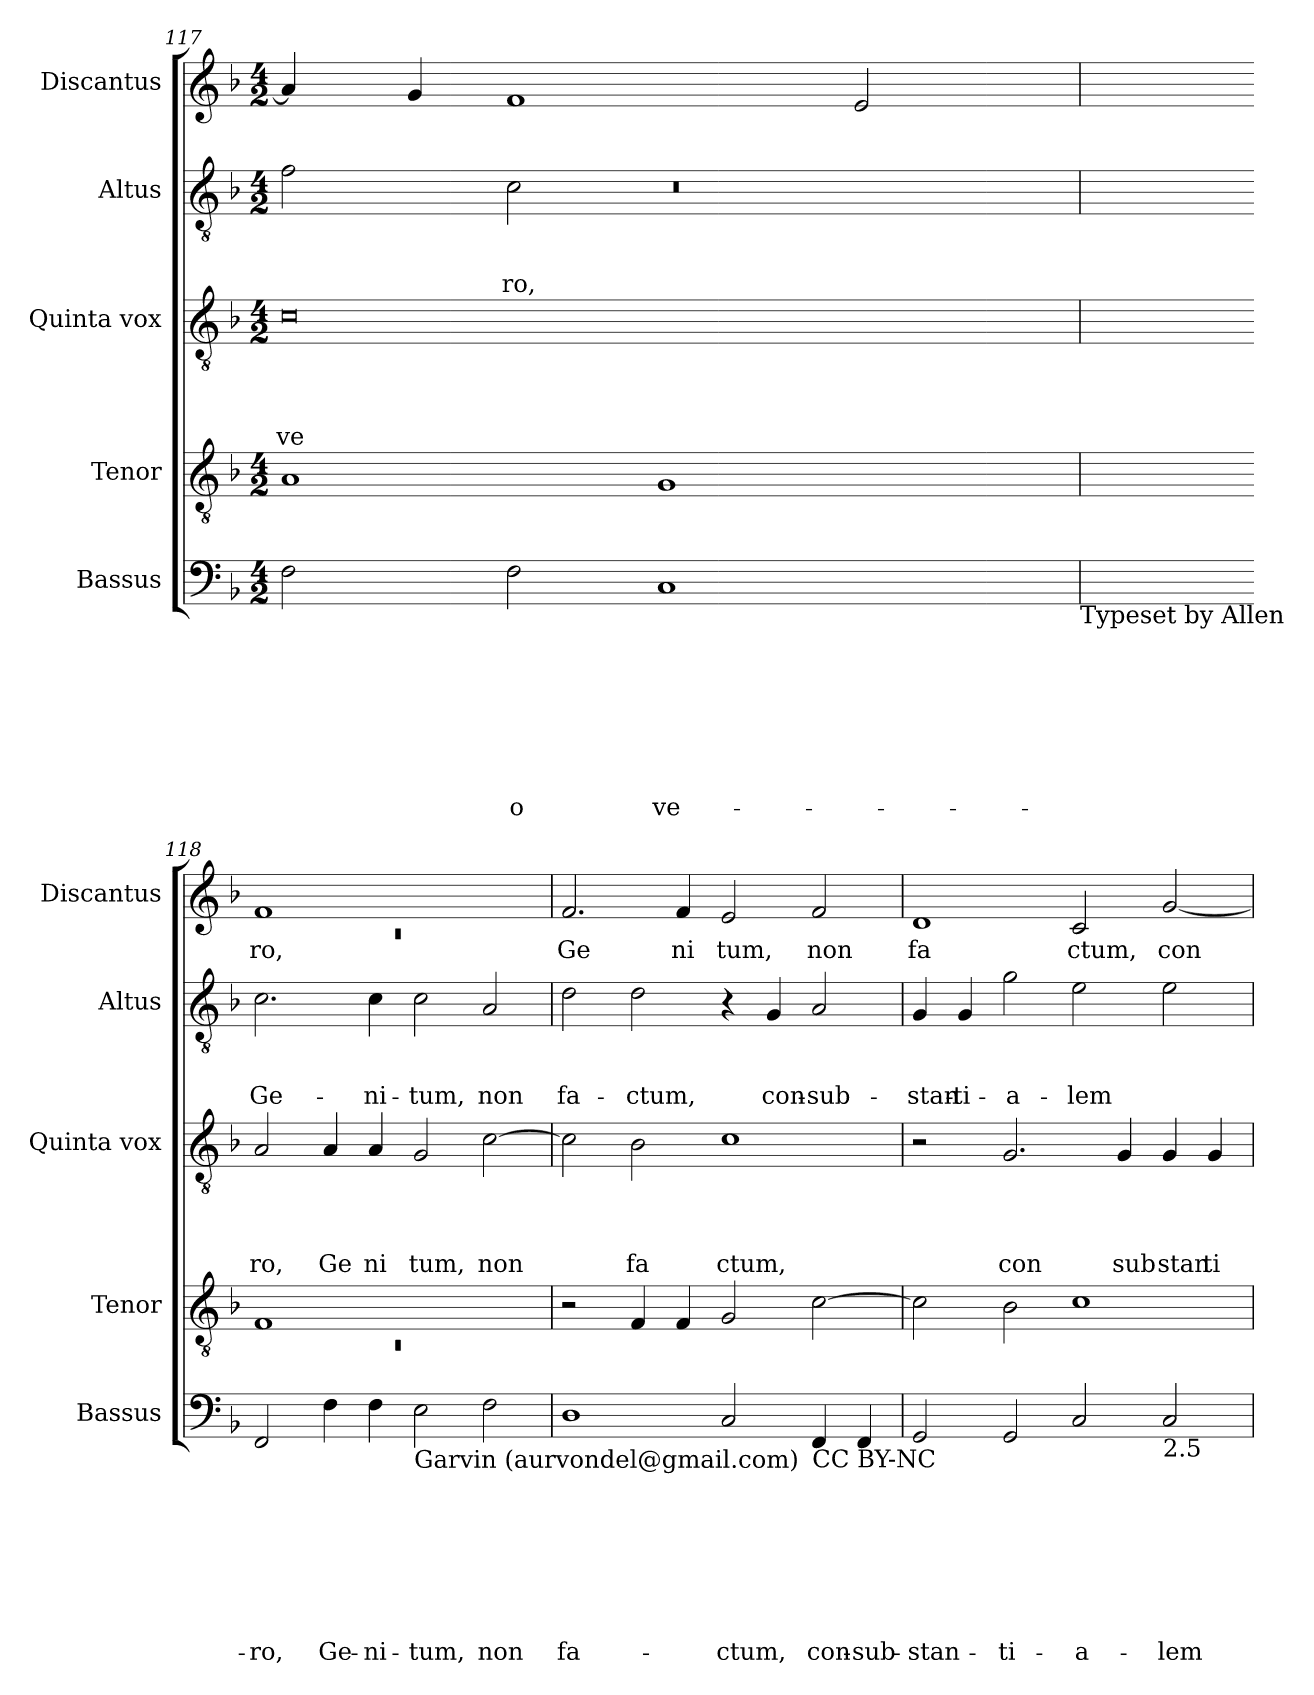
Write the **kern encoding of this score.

**kern	**text	**text	**text	**text	**text	**text	**text	**text	**kern	**kern	**text	**text	**text	**text	**kern	**text	**text	**text	**kern	**text
*part5	*part5	*part5	*part5	*part5	*part5	*part5	*part5	*part5	*part4	*part3	*part3	*part3	*part3	*part3	*part2	*part2	*part2	*part2	*part1	*part1
*staff5	*staff5	*staff5	*staff5	*staff5	*staff5	*staff5	*staff5	*staff5	*staff4	*staff3	*staff3	*staff3	*staff3	*staff3	*staff2	*staff2	*staff2	*staff2	*staff1	*staff1
*I"Bassus	*	*	*	*	*	*	*	*	*I"Tenor	*I"Quinta vox	*	*	*	*	*I"Altus	*	*	*	*I"Discantus	*
*I'Bassus	*	*	*	*	*	*	*	*	*I'Tenor	*I'Quinta vox	*	*	*	*	*I'Altus	*	*	*	*I'Discantus	*
!!LO:LB:g=z
*clefF4	*	*	*	*	*	*	*	*	*clefGv2	*clefGv2	*	*	*	*	*clefGv2	*	*	*	*clefG2	*
*ITrd-3c-5	*	*	*	*	*	*	*	*	*ITrd-3c-5	*	*	*	*	*	*ITrd-3c-5	*	*	*	*ITrd-3c-5	*
*k[b-e-]	*	*	*	*	*	*	*	*	*k[b-e-]	*k[b-]	*	*	*	*	*k[b-e-]	*	*	*	*k[b-e-]	*
*B-:	*	*	*	*	*	*	*	*	*B-:	*F:	*	*	*	*	*B-:	*	*	*	*B-:	*
*M4/2	*	*	*	*	*	*	*	*	*M4/2	*M4/2	*	*	*	*	*M4/2	*	*	*	*M4/2	*
=117	=117	=117	=117	=117	=117	=117	=117	=117	=117	=117	=117	=117	=117	=117	=117	=117	=117	=117	=117	=117
*	*	*	*	*	*	*	*	*	*	*	*	*	*	*	*^	*	*	*	*	*
*	*	*	*	*	*	*	*	*	*	*	*	*	*	*	*	*^	*	*	*	*	*
!	!	!	!	!	!	!	!	!	!	!	!	!	!	!LO:LY:b	!	!	!LO:N:vis=1	!	!	!	!	!
2B-\	.	.	.	.	.	.	.	.	1d	0c	.	.	.	ve	8.ryy	2b-\	0r	.	.	.	4dd/]	.
.	.	.	.	.	.	.	.	.	.	.	.	.	.	.	1ryy	.	.	.	.	.	.	.
.	.	.	.	.	.	.	.	.	.	.	.	.	.	.	.	.	.	.	.	.	4cc/	.
!	!	!	!	!	!	!	!	!LO:LY:b	!	!	!	!	!	!	!	!	!	!	!	!LO:LY:b	!	!
2B-\	.	.	.	.	.	.	.	-o	.	.	.	.	.	.	.	2f\	.	.	.	-ro,	1b-	.
!	!	!	!	!	!	!	!	!LO:LY:b	!	!	!	!	!	!	!	!	!	!	!	!	!	!
1F	.	.	.	.	.	.	.	ve-	1c	.	.	.	.	.	.	1ryy	.	.	.	.	.	.
.	.	.	.	.	.	.	.	.	.	.	.	.	.	.	2ryy	.	.	.	.	.	.	.
.	.	.	.	.	.	.	.	.	.	.	.	.	.	.	.	.	.	.	.	.	2a/	.
.	.	.	.	.	.	.	.	.	.	.	.	.	.	.	4ryy	.	.	.	.	.	.	.
.	.	.	.	.	.	.	.	.	.	.	.	.	.	.	16ryy	.	.	.	.	.	.	.
*	*	*	*	*	*	*	*	*	*	*	*	*	*	*	*v	*v	*v	*	*	*	*	*
!LO:TX:b:t=Typeset by Allen	!	!	!	!	!	!	!	!	!	!	!	!	!	!	!	!	!	!	!	!
=118	=118	=118	=118	=118	=118	=118	=118	=118	=118	=118	=118	=118	=118	=118	=118	=118	=118	=118	=118	=118
*	*	*	*	*	*	*	*	*	*^	*	*	*	*	*	*	*	*	*	*^	*
!	!	!	!	!	!	!	!	!LO:LY:b	!	!LO:N:vis=1	!	!	!	!	!LO:LY:b	!	!	!	!LO:LY:b	!	!LO:N:vis=1	!LO:LY:b
2BB-/	.	.	.	.	.	.	.	-ro,	1B-	0rC	2A/	.	.	.	ro,	2.f\	.	.	Ge-	1b-	0rc	ro,
!	!	!	!	!	!	!	!	!LO:LY:b	!	!	!	!	!	!	!LO:LY:b	!	!	!	!	!	!	!
4B-\	.	.	.	.	.	.	.	Ge-	.	.	4A/	.	.	.	Ge	.	.	.	.	.	.	.
!	!	!	!	!	!	!	!	!LO:LY:b	!	!	!	!	!	!	!LO:LY:b	!	!	!	!LO:LY:b	!	!	!
4B-\	.	.	.	.	.	.	.	-ni-	.	.	4A/	.	.	.	ni	4f\	.	.	-ni-	.	.	.
!LO:TX:b:t=Garvin (aurvondel@gmail.com)	!	!	!	!	!	!	!	!	!	!	!	!	!	!	!	!	!	!	!	!	!	!
!	!	!	!	!	!	!	!	!LO:LY:b	!	!	!	!	!	!	!LO:LY:b	!	!	!	!LO:LY:b	!	!	!
2A\	.	.	.	.	.	.	.	-tum,	1ryy	.	2G/	.	.	.	tum,	2f\	.	.	-tum,	1ryy	.	.
!	!	!	!	!	!	!	!	!LO:LY:b	!	!	!	!	!	!	!LO:LY:b	!	!	!	!LO:LY:b	!	!	!
2B-\	.	.	.	.	.	.	.	non	.	.	[>2c\	.	.	.	non	2d/	.	.	non	.	.	.
*	*	*	*	*	*	*	*	*	*v	*v	*	*	*	*	*	*	*	*	*	*v	*v	*
=119	=119	=119	=119	=119	=119	=119	=119	=119	=119	=119	=119	=119	=119	=119	=119	=119	=119	=119	=119	=119
!	!	!	!	!	!	!	!	!LO:LY:b	!	!	!	!	!	!	!	!	!	!LO:LY:b	!	!LO:LY:b
1G	.	.	.	.	.	.	.	fa-	2r	2c\]	.	.	.	.	2g\	.	.	fa-	2.b-/	Ge
!	!	!	!	!	!	!	!	!	!	!	!	!	!	!LO:LY:b	!	!	!	!LO:LY:b	!	!
.	.	.	.	.	.	.	.	.	4B-/	2B-\	.	.	.	fa	2g\	.	.	-ctum,	.	.
!	!	!	!	!	!	!	!	!	!	!	!	!	!	!	!	!	!	!	!	!LO:LY:b
.	.	.	.	.	.	.	.	.	4B-/	.	.	.	.	.	.	.	.	.	4b-/	ni
!	!	!	!	!	!	!	!	!LO:LY:b	!	!	!	!	!	!LO:LY:b	!	!	!	!	!	!LO:LY:b
2F/	.	.	.	.	.	.	.	-ctum,	2c/	1c	.	.	.	ctum,	4r	.	.	.	2a/	tum,
!	!	!	!	!	!	!	!	!	!	!	!	!	!	!	!	!	!	!LO:LY:b	!	!
.	.	.	.	.	.	.	.	.	.	.	.	.	.	.	4c/	.	.	con-	.	.
!LO:TX:b:t=CC BY-NC	!	!	!	!	!	!	!	!	!	!	!	!	!	!	!	!	!	!	!	!
!	!	!	!	!	!	!	!	!LO:LY:b	!	!	!	!	!	!	!	!	!	!LO:LY:b	!	!LO:LY:b
4BB-/	.	.	.	.	.	.	.	con-	[>2f\	.	.	.	.	.	2d/	.	.	-sub-	2b-/	non
!	!	!	!	!	!	!	!	!LO:LY:b	!	!	!	!	!	!	!	!	!	!	!	!
4BB-/	.	.	.	.	.	.	.	-sub-	.	.	.	.	.	.	.	.	.	.	.	.
=120	=120	=120	=120	=120	=120	=120	=120	=120	=120	=120	=120	=120	=120	=120	=120	=120	=120	=120	=120	=120
!	!	!	!	!	!	!	!	!LO:LY:b	!	!	!	!	!	!	!	!	!	!LO:LY:b	!	!LO:LY:b
2C/	.	.	.	.	.	.	.	-stan-	2f\]	2r	.	.	.	.	4c/	.	.	-stan-	1g	fa
!	!	!	!	!	!	!	!	!	!	!	!	!	!	!	!	!	!	!LO:LY:b	!	!
.	.	.	.	.	.	.	.	.	.	.	.	.	.	.	4c/	.	.	-ti-	.	.
!	!	!	!	!	!	!	!	!LO:LY:b	!	!	!	!	!	!LO:LY:b	!	!	!	!LO:LY:b	!	!
2C/	.	.	.	.	.	.	.	-ti-	2e-\	2.G/	.	.	.	con	2cc\	.	.	-a-	.	.
!	!	!	!	!	!	!	!	!LO:LY:b	!	!	!	!	!	!	!	!	!	!LO:LY:b	!	!LO:LY:b
2F/	.	.	.	.	.	.	.	-a-	1f	.	.	.	.	.	2a\	.	.	-lem	2f/	ctum,
!	!	!	!	!	!	!	!	!	!	!	!	!	!	!LO:LY:b	!	!	!	!	!	!
.	.	.	.	.	.	.	.	.	.	4G/	.	.	.	sub	.	.	.	.	.	.
!LO:TX:b:t=2.5	!	!	!	!	!	!	!	!	!	!	!	!	!	!	!	!	!	!	!	!
!	!	!	!	!	!	!	!	!LO:LY:b	!	!	!	!	!	!LO:LY:b	!	!	!	!	!	!LO:LY:b
2F/	.	.	.	.	.	.	.	-lem	.	4G/	.	.	.	stan	2a\	.	.	.	[<2cc/	con
!	!	!	!	!	!	!	!	!	!	!	!	!	!	!LO:LY:b	!	!	!	!	!	!
.	.	.	.	.	.	.	.	.	.	4G/	.	.	.	ti	.	.	.	.	.	.
=	=	=	=	=	=	=	=	=	=	=	=	=	=	=	=	=	=	=	=	=
*-	*-	*-	*-	*-	*-	*-	*-	*-	*-	*-	*-	*-	*-	*-	*-	*-	*-	*-	*-	*-
